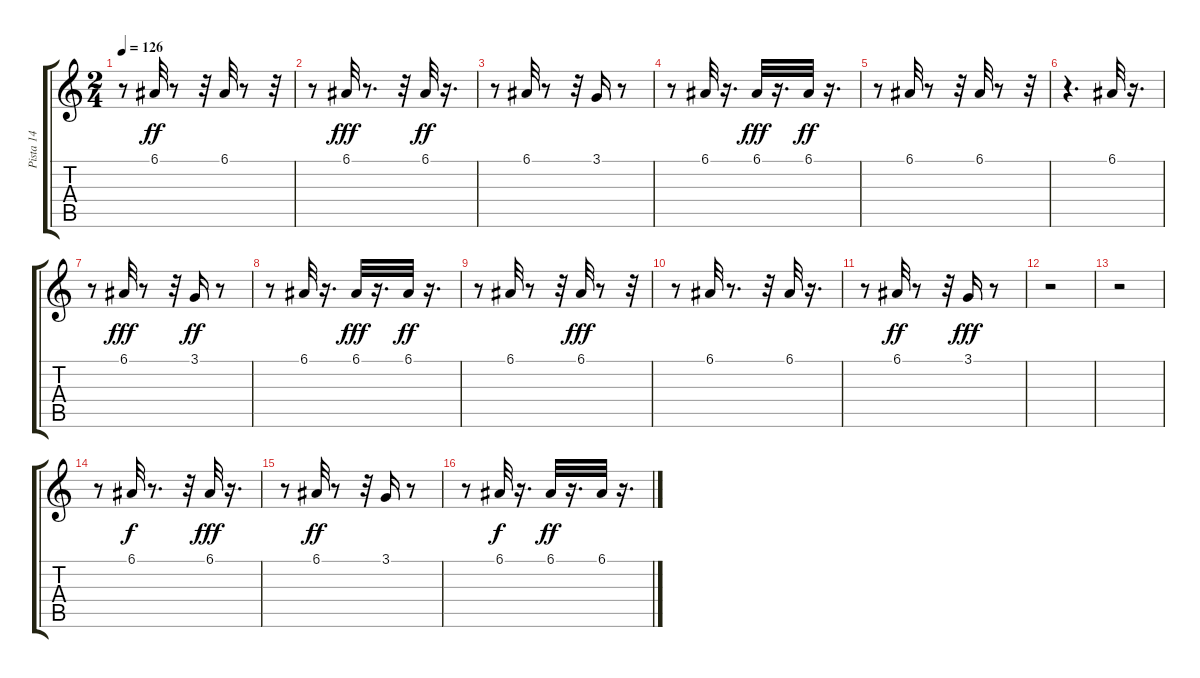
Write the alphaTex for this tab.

\track ("Pista 14" "Pista 14") {instrument lead8bassandlead}
\staff {score tabs}
\tuning (E4 B3 G3 D3 A2 E2) {hide}
\ts (2 4)
\tempo 126
\clef g2
\ks c
r.8{dy ff} 6.1.32 r.8 r.32 6.1.32 r.8 r.32 |
r.8 6.1.32{dy fff} r.8{d} r.32 6.1.32{dy ff} r.16{d} |
r.8 6.1.32 r.8 r.32 3.1.16 r.8 |
r.8 6.1.32 r.16{d} 6.1.32{dy fff} r.16{d} 6.1.32{dy ff} r.16{d} |
r.8 6.1.32 r.8 r.32 6.1.32 r.8 r.32 |
r.4{d} 6.1.32 r.16{d} |
r.8 6.1.32{dy fff} r.8 r.32 3.1.16{dy ff} r.8 |
r.8 6.1.32 r.16{d} 6.1.32{dy fff} r.16{d} 6.1.32{dy ff} r.16{d} |
r.8 6.1.32 r.8 r.32 6.1.32{dy fff} r.8 r.32 |
r.8 6.1.32 r.8{d} r.32 6.1.32 r.16{d} |
r.8 6.1.32{dy ff} r.8 r.32 3.1.16{dy fff} r.8 |
r.2 |
r.2 |
r.8 6.1.32{dy f} r.8{d} r.32 6.1.32{dy fff} r.16{d} |
r.8 6.1.32{dy ff} r.8 r.32 3.1.16 r.8 |
r.8 6.1.32{dy f} r.16{d} 6.1.32{dy ff} r.16{d} 6.1.32 r.16{d}
